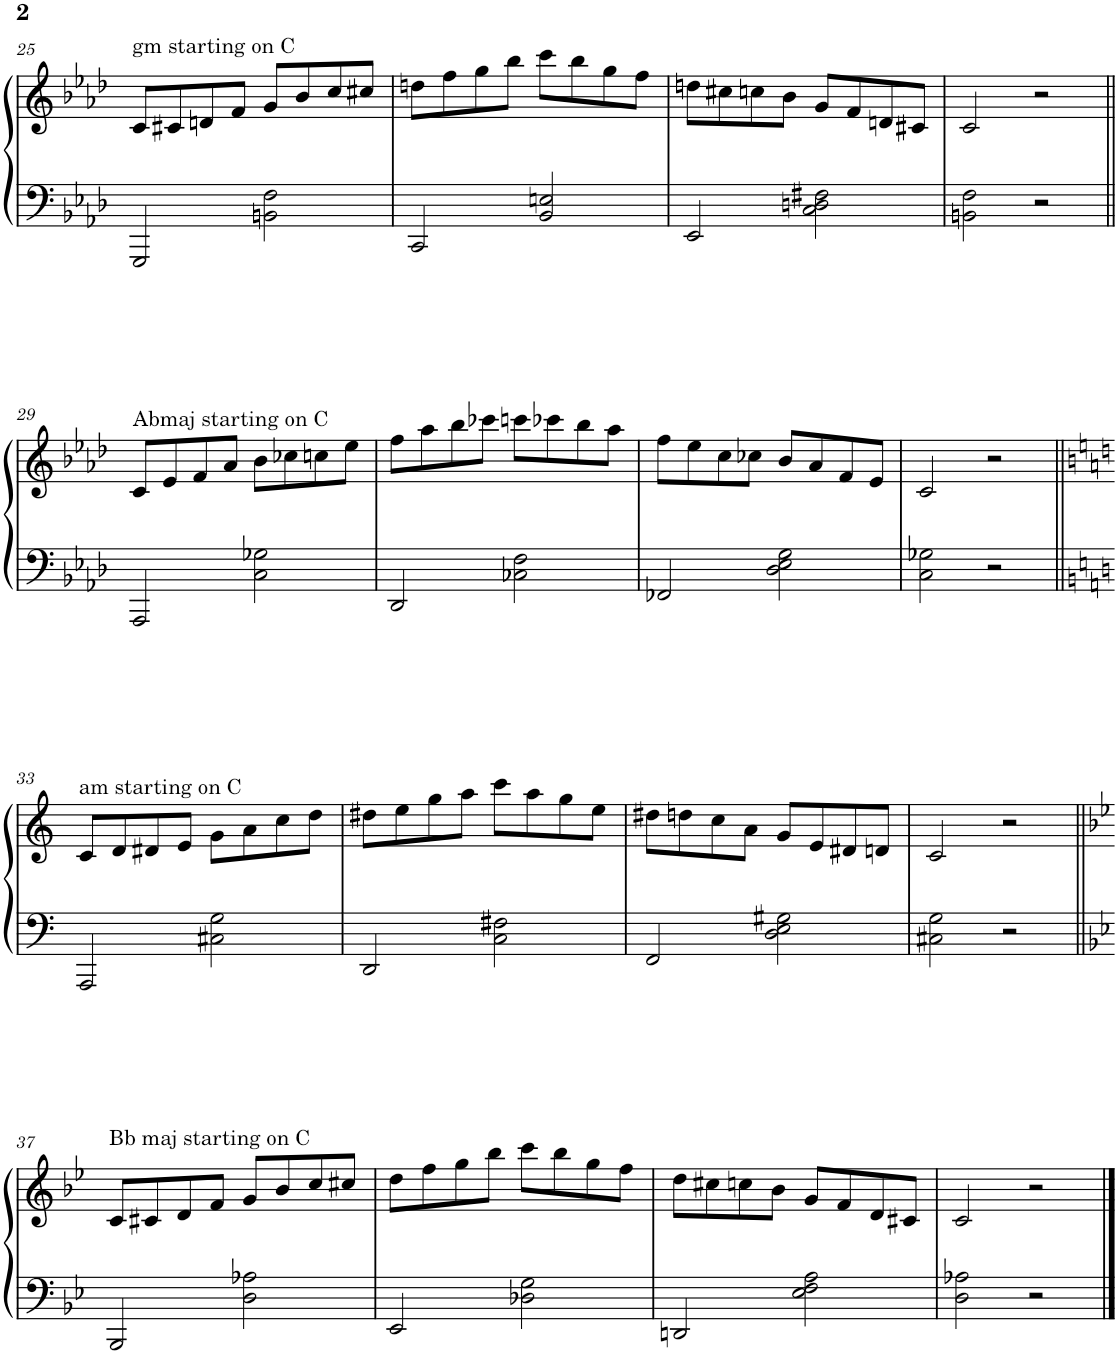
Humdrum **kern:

**kern	**kern
*part1	*part1
*staff2	*staff1
*I"Piano	*
*I'Pno.	*
!!LO:PB:g=z
*clefF4	*clefG2
*k[b-e-a-d-]	*k[b-e-a-d-]
*M4/4	*M4/4
=25	=25
!	!LO:TX:a:t=gm starting on C
2GGG/	8c/L
.	8c#X/
.	8dn/
.	8f/J
2BBn\ 2F\	8g/L
.	8b-/
.	8cc/
.	8cc#X/J
=26	=26
2CC/	8ddn\L
.	8ff\
.	8gg\
.	8bb-\J
2BB-/ 2En/	8ccc\L
.	8bb-\
.	8gg\
.	8ff\J
=27	=27
2EE-/	8ddn\L
.	8cc#X\
.	8ccn\
.	8b-\J
2C\ 2Dn\ 2F#X\	8g/L
.	8f/
.	8dn/
.	8c#X/J
=28	=28
2BBn\ 2F\	2c/
2r	2r
!!LO:LB:g=z
=29||	=29||
!	!LO:TX:a:t=Abmaj starting on C
2AAA-/	8c/L
.	8e-/
.	8f/
.	8a-/J
2C\ 2G-X\	8b-\L
.	8cc-X\
.	8ccn\
.	8ee-\J
=30	=30
2DD-/	8ff\L
.	8aa-\
.	8bb-\
.	8ccc-X\J
2C-X\ 2F\	8cccn\L
.	8ccc-X\
.	8bb-\
.	8aa-\J
=31	=31
2FF-X/	8ff\L
.	8ee-\
.	8cc\
.	8cc-X\J
2D-\ 2E-\ 2G\	8b-/L
.	8a-/
.	8f/
.	8e-/J
=32	=32
2C\ 2G-X\	2c/
2r	2r
!!LO:LB:g=z
=33||	=33||
*k[]	*k[]
!	!LO:TX:a:t=am starting on C
2AAA/	8c/L
.	8d/
.	8d#X/
.	8e/J
2C#X\ 2G\	8g\L
.	8a\
.	8cc\
.	8dd\J
=34	=34
2DD/	8dd#X\L
.	8ee\
.	8gg\
.	8aa\J
2C\ 2F#X\	8ccc\L
.	8aa\
.	8gg\
.	8ee\J
=35	=35
2FF/	8dd#X\L
.	8ddn\
.	8cc\
.	8a\J
2D\ 2E\ 2G#X\	8g/L
.	8e/
.	8d#X/
.	8dn/J
=36	=36
2C#X\ 2G\	2c/
2r	2r
!!LO:LB:g=z
=37||	=37||
*k[b-e-]	*k[b-e-]
!	!LO:TX:a:t=Bb maj starting on C
2BBB-/	8c/L
.	8c#X/
.	8d/
.	8f/J
2D\ 2A-X\	8g/L
.	8b-/
.	8cc/
.	8cc#X/J
=38	=38
2EE-/	8dd\L
.	8ff\
.	8gg\
.	8bb-\J
2D-X\ 2G\	8ccc\L
.	8bb-\
.	8gg\
.	8ff\J
=39	=39
2DDn/	8dd\L
.	8cc#X\
.	8ccn\
.	8b-\J
2E-\ 2F\ 2A\	8g/L
.	8f/
.	8d/
.	8c#X/J
=40	=40
2D\ 2A-X\	2c/
2r	2r
==	==
*-	*-
